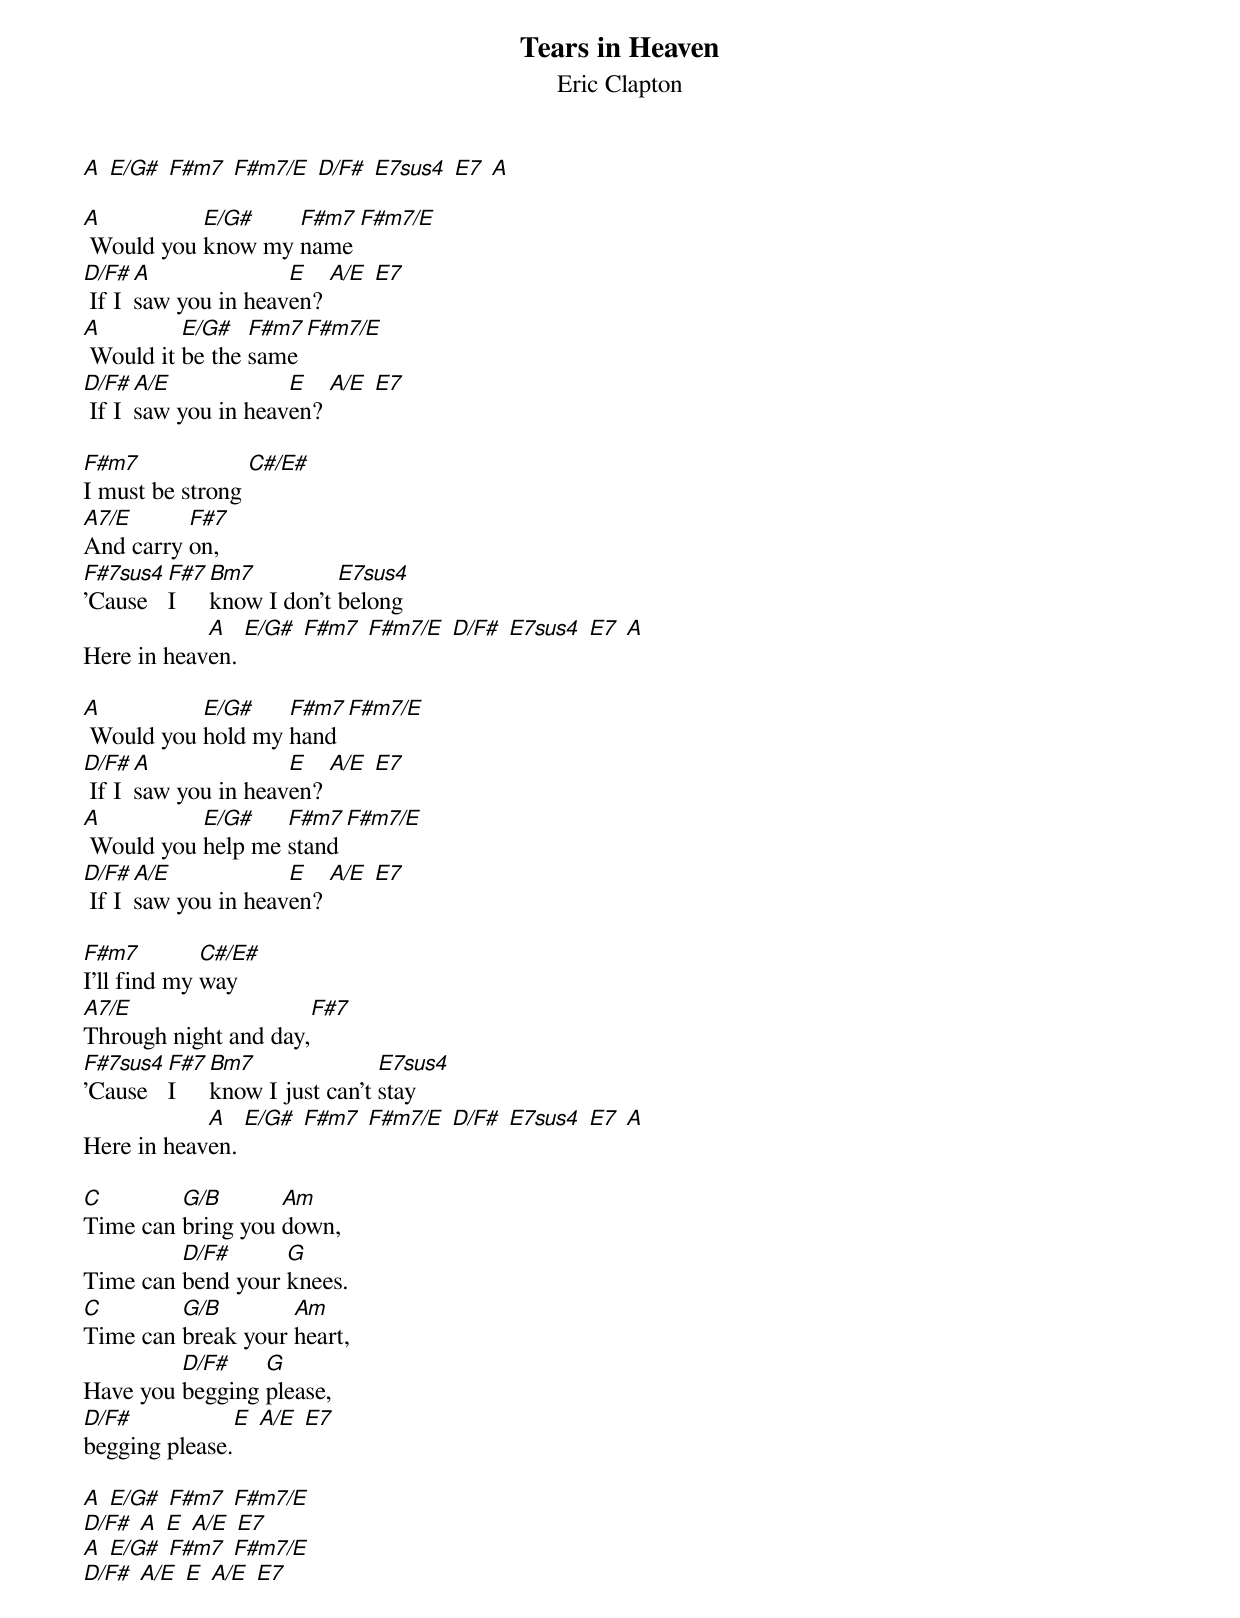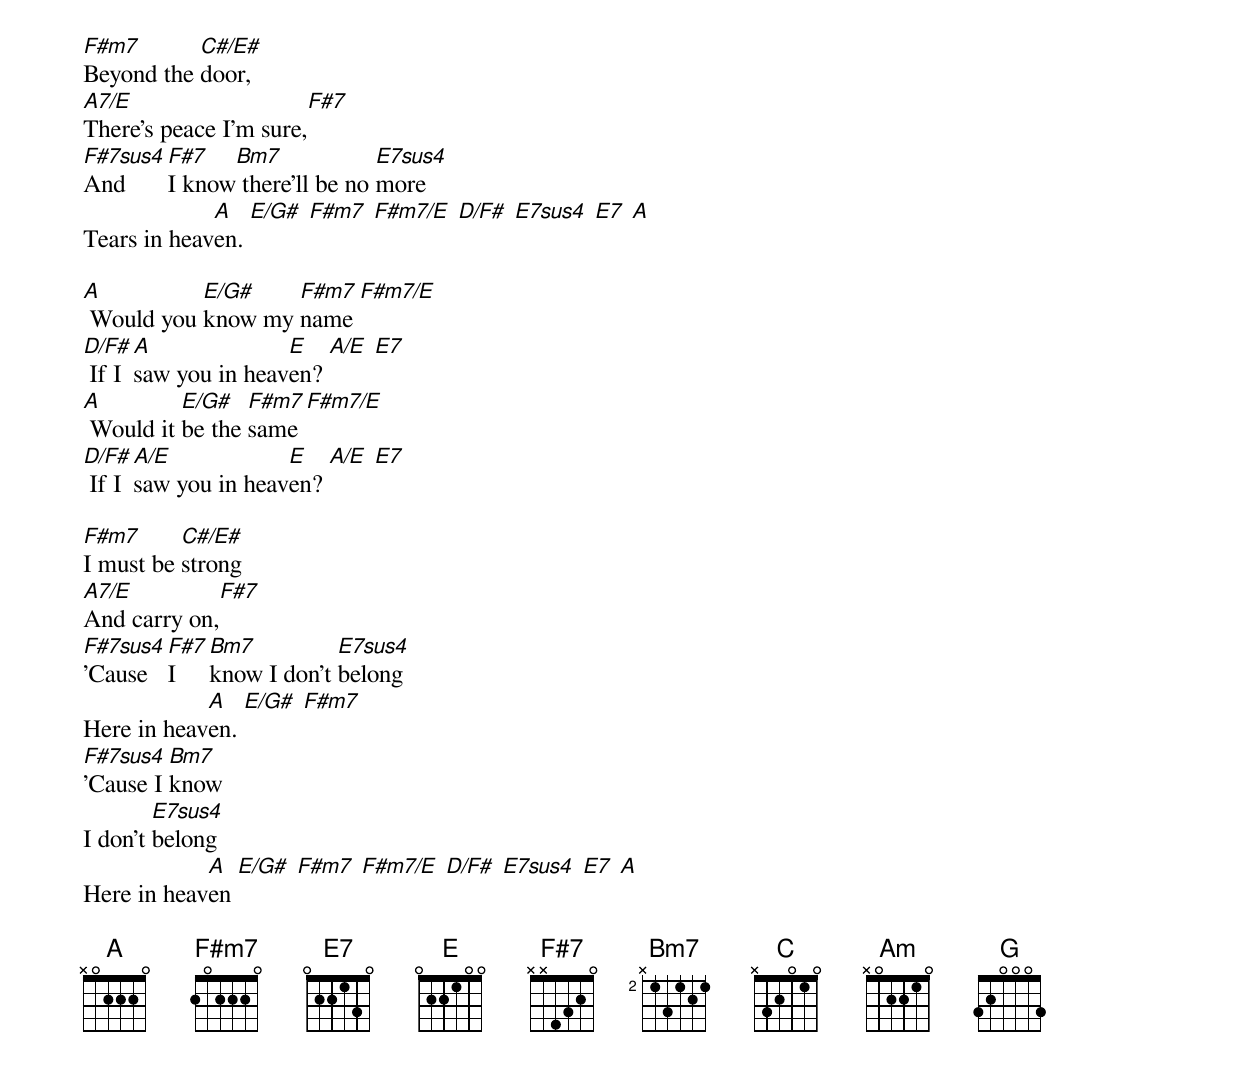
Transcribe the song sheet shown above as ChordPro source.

{title: Tears in Heaven}
{subtitle: Eric Clapton}

{define: E/G# 0 4 x 2 4 0 0}
{define: E7sus4 0 0 2 0 2 0 0}
{define: E7 0 0 2 0 1 3 0}
{define: C#/E# 0 x 8 6 6 6 x}

[A] [E/G#] [F#m7] [F#m7/E] [D/F#] [E7sus4] [E7] [A]

[A] Would you [E/G#]know my [F#m7]name [F#m7/E]
[D/F#] If I [A]saw you in heav[E]en? [A/E] [E7]
[A] Would it [E/G#]be the [F#m7]same [F#m7/E]
[D/F#] If I [A/E]saw you in heav[E]en? [A/E] [E7]

[F#m7]I must be strong [C#/E#]
[A7/E]And carry [F#7]on,
[F#7sus4]'Cause [F#7]I [Bm7]know I don't [E7sus4]belong
Here in heav[A]en. [E/G#] [F#m7] [F#m7/E] [D/F#] [E7sus4] [E7] [A]

[A] Would you [E/G#]hold my [F#m7]hand [F#m7/E]
[D/F#] If I [A]saw you in heav[E]en? [A/E] [E7]
[A] Would you [E/G#]help me [F#m7]stand [F#m7/E]
[D/F#] If I [A/E]saw you in heav[E]en? [A/E] [E7]

[F#m7]I'll find my [C#/E#]way
[A7/E]Through night and day,[F#7]
[F#7sus4]'Cause [F#7]I [Bm7]know I just can't [E7sus4]stay
Here in heav[A]en. [E/G#] [F#m7] [F#m7/E] [D/F#] [E7sus4] [E7] [A]

[C]Time can [G/B]bring you [Am]down,
Time can [D/F#]bend your [G]knees.
[C]Time can [G/B]break your [Am]heart,
Have you [D/F#]begging [G]please,
[D/F#]begging please.[E] [A/E] [E7]

[A] [E/G#] [F#m7] [F#m7/E]
[D/F#] [A] [E] [A/E] [E7]
[A] [E/G#] [F#m7] [F#m7/E]
[D/F#] [A/E] [E] [A/E] [E7]

[F#m7]Beyond the [C#/E#]door,
[A7/E]There's peace I'm sure,[F#7]
[F#7sus4]And [F#7]I know[Bm7] there'll be no [E7sus4]more
Tears in heav[A]en. [E/G#] [F#m7] [F#m7/E] [D/F#] [E7sus4] [E7] [A]

[A] Would you [E/G#]know my [F#m7]name [F#m7/E]
[D/F#] If I [A]saw you in heav[E]en? [A/E] [E7]
[A] Would it [E/G#]be the [F#m7]same [F#m7/E]
[D/F#] If I [A/E]saw you in heav[E]en? [A/E] [E7]

[F#m7]I must be [C#/E#]strong
[A7/E]And carry on,[F#7]
[F#7sus4]'Cause [F#7]I [Bm7]know I don't [E7sus4]belong
Here in heav[A]en. [E/G#] [F#m7]
[F#7sus4]'Cause I [Bm7]know
I don't [E7sus4]belong
Here in heav[A]en [E/G#] [F#m7] [F#m7/E] [D/F#] [E7sus4] [E7] [A]

{define: F#m7 0 2 4 2 2 2 2}
